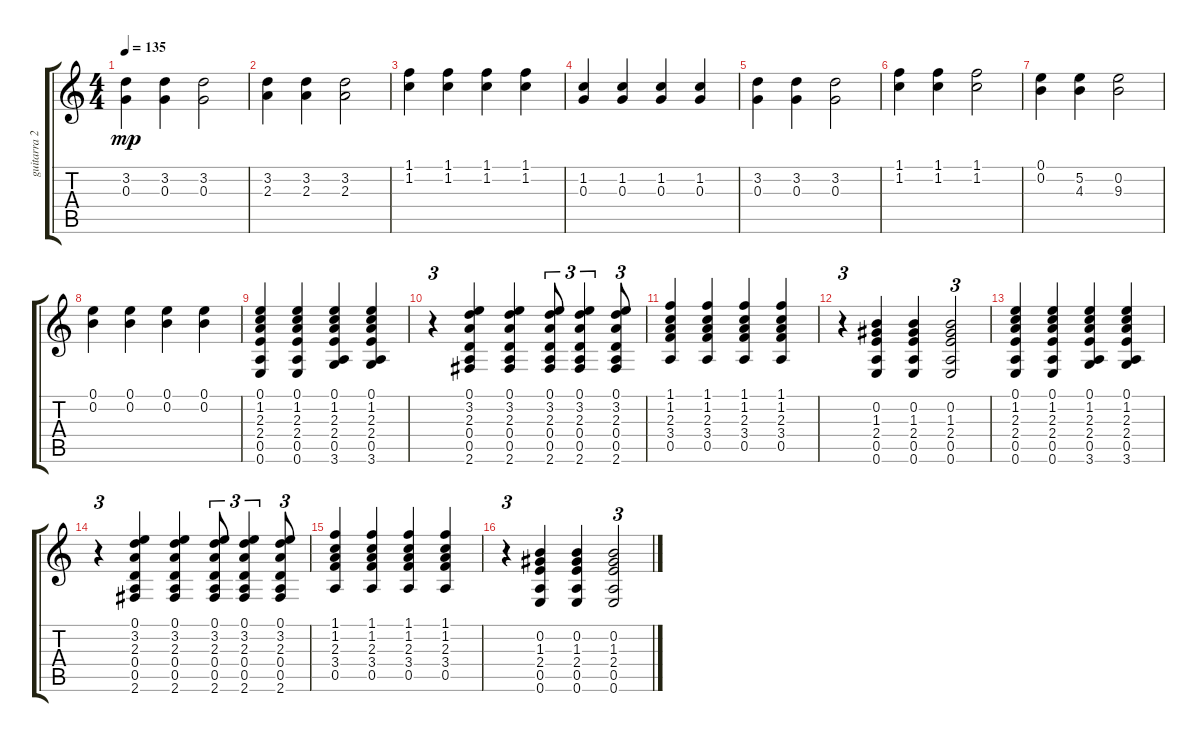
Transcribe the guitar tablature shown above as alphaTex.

\track ("guitarra 2" "guitarra 2") {instrument acousticguitarnylon}
\staff {score tabs}
\tuning (E4 B3 G3 D3 A2 E2) {hide}
\ts (4 4)
\tempo 135
\clef g2
\ks c
(3.2 0.3).4{dy mp} (3.2 0.3).4 (3.2 0.3).2 |
(3.2 2.3).4 (3.2 2.3).4 (3.2 2.3).2 |
(1.1 1.2).4 (1.1 1.2).4 (1.1 1.2).4 (1.1 1.2).4 |
(1.2 0.3).4 (1.2 0.3).4 (1.2 0.3).4 (1.2 0.3).4 |
(3.2 0.3).4 (3.2 0.3).4 (3.2 0.3).2 |
(1.1 1.2).4 (1.1 1.2).4 (1.1 1.2).2 |
(0.1 0.2).4 (5.2 4.3).4 (0.2 9.3).2 |
(0.1 0.2).4 (0.1 0.2).4 (0.1 0.2).4 (0.1 0.2).4 |
(0.1 1.2 2.3 2.4 0.5 0.6).4 (0.1 1.2 2.3 2.4 0.5 0.6).4 (0.1 1.2 2.3 2.4 0.5 3.6).4 (0.1 1.2 2.3 2.4 0.5 3.6).4 |
r.4{tu (3 2)} (0.1 3.2 2.3 0.4 0.5 2.6).4 (0.1 3.2 2.3 0.4 0.5 2.6).4 (0.1 3.2 2.3 0.4 0.5 2.6).8{tu (3 2)} (0.1 3.2 2.3 0.4 0.5 2.6).4{tu (3 2)} (0.1 3.2 2.3 0.4 0.5 2.6).8{tu (3 2)} |
(1.1 1.2 2.3 3.4 0.5).4 (1.1 1.2 2.3 3.4 0.5).4 (1.1 1.2 2.3 3.4 0.5).4 (1.1 1.2 2.3 3.4 0.5).4 |
r.4{tu (3 2)} (0.2 1.3 2.4 0.5 0.6).4 (0.2 1.3 2.4 0.5 0.6).4 (0.2 1.3 2.4 0.5 0.6).2{tu (3 2)} |
(0.1 1.2 2.3 2.4 0.5 0.6).4 (0.1 1.2 2.3 2.4 0.5 0.6).4 (0.1 1.2 2.3 2.4 0.5 3.6).4 (0.1 1.2 2.3 2.4 0.5 3.6).4 |
r.4{tu (3 2)} (0.1 3.2 2.3 0.4 0.5 2.6).4 (0.1 3.2 2.3 0.4 0.5 2.6).4 (0.1 3.2 2.3 0.4 0.5 2.6).8{tu (3 2)} (0.1 3.2 2.3 0.4 0.5 2.6).4{tu (3 2)} (0.1 3.2 2.3 0.4 0.5 2.6).8{tu (3 2)} |
(1.1 1.2 2.3 3.4 0.5).4 (1.1 1.2 2.3 3.4 0.5).4 (1.1 1.2 2.3 3.4 0.5).4 (1.1 1.2 2.3 3.4 0.5).4 |
r.4{tu (3 2)} (0.2 1.3 2.4 0.5 0.6).4 (0.2 1.3 2.4 0.5 0.6).4 (0.2 1.3 2.4 0.5 0.6).2{tu (3 2)}
